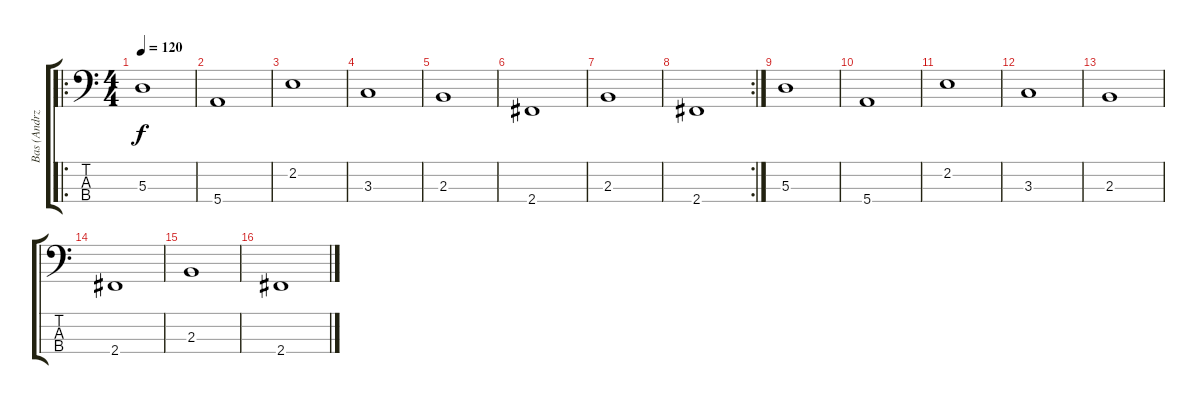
\track ("Bas (Andrzej Stagraczyński)" "Bas (Andrz") {instrument electricbassfinger}
\staff {score tabs}
\tuning (G2 D2 A1 E1) {hide}
\ro
\ts (4 4)
\tempo 120
\clef f4
\ks c
5.3.1{dy f} |
5.4.1 |
2.2.1 |
3.3.1 |
2.3.1 |
2.4.1 |
2.3.1 |
\rc 2
2.4.1 |
5.3.1 |
5.4.1 |
2.2.1 |
3.3.1 |
2.3.1 |
2.4.1 |
2.3.1 |
2.4.1
